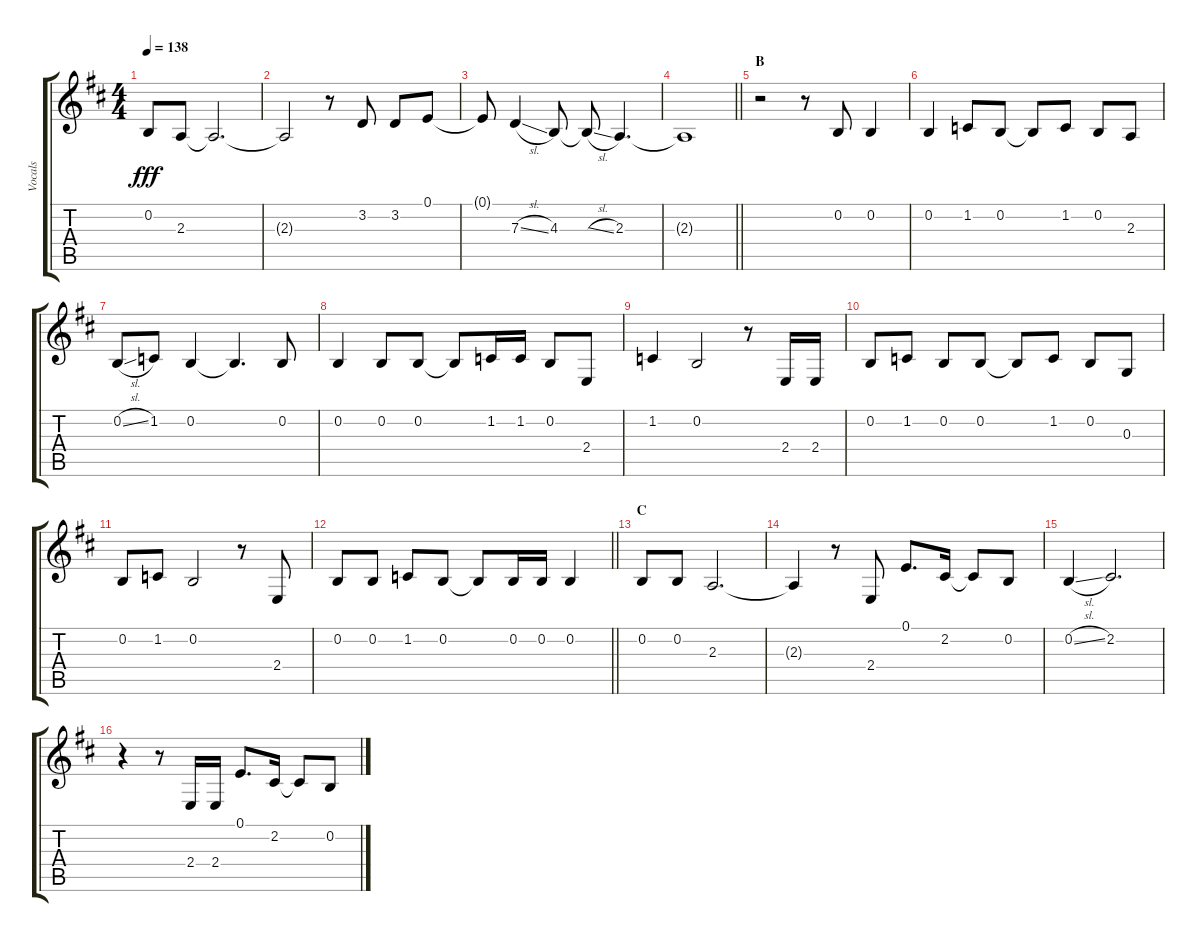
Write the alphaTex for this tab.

\track ("Vocals" "Vocals") {instrument voiceoohs}
\staff {score tabs}
\tuning (E4 B3 G3 D3 A2 E2) {hide}
\ts (4 4)
\tempo 138
\clef g2
\ks d
0.2{t}.8{dy fff} 2.3.8 2.3{t}.2{d} |
2.3{t}.2 r.8 3.2.8 3.2.8 0.1.8 |
0.1{t}.8 7.3{sl}.4 4.3.8 4.3{sl t}.8 2.3.4{d} |
\barLineRight lightlight
2.3{t}.1 |
\section ("" "B")
r.2 r.8 0.2.8 0.2.4 |
0.2.4 1.2.8 0.2.8 0.2{t}.8 1.2.8 0.2.8 2.3.8 |
0.2{sl}.8 1.2.8 0.2.4 0.2{t}.4{d} 0.2.8 |
0.2.4 0.2.8 0.2.8 0.2{t}.8 1.2.16 1.2.16 0.2.8 2.4.8 |
1.2.4 0.2.2 r.8 2.4.16 2.4.16 |
0.2.8 1.2.8 0.2.8 0.2.8 0.2{t}.8 1.2.8 0.2.8 0.3.8 |
0.2.8 1.2.8 0.2.2 r.8 2.4.8 |
\barLineRight lightlight
0.2.8 0.2.8 1.2.8 0.2.8 0.2{t}.8 0.2.16 0.2.16 0.2.4 |
\section ("" "C")
0.2.8 0.2.8 2.3.2{d} |
2.3{t}.4 r.8 2.4.8 0.1.8{d} 2.2.16 2.2{t}.8 0.2.8 |
0.2{sl}.4 2.2.2{d} |
r.4 r.8 2.4.16 2.4.16 0.1.8{d} 2.2.16 2.2{t}.8 0.2.8
